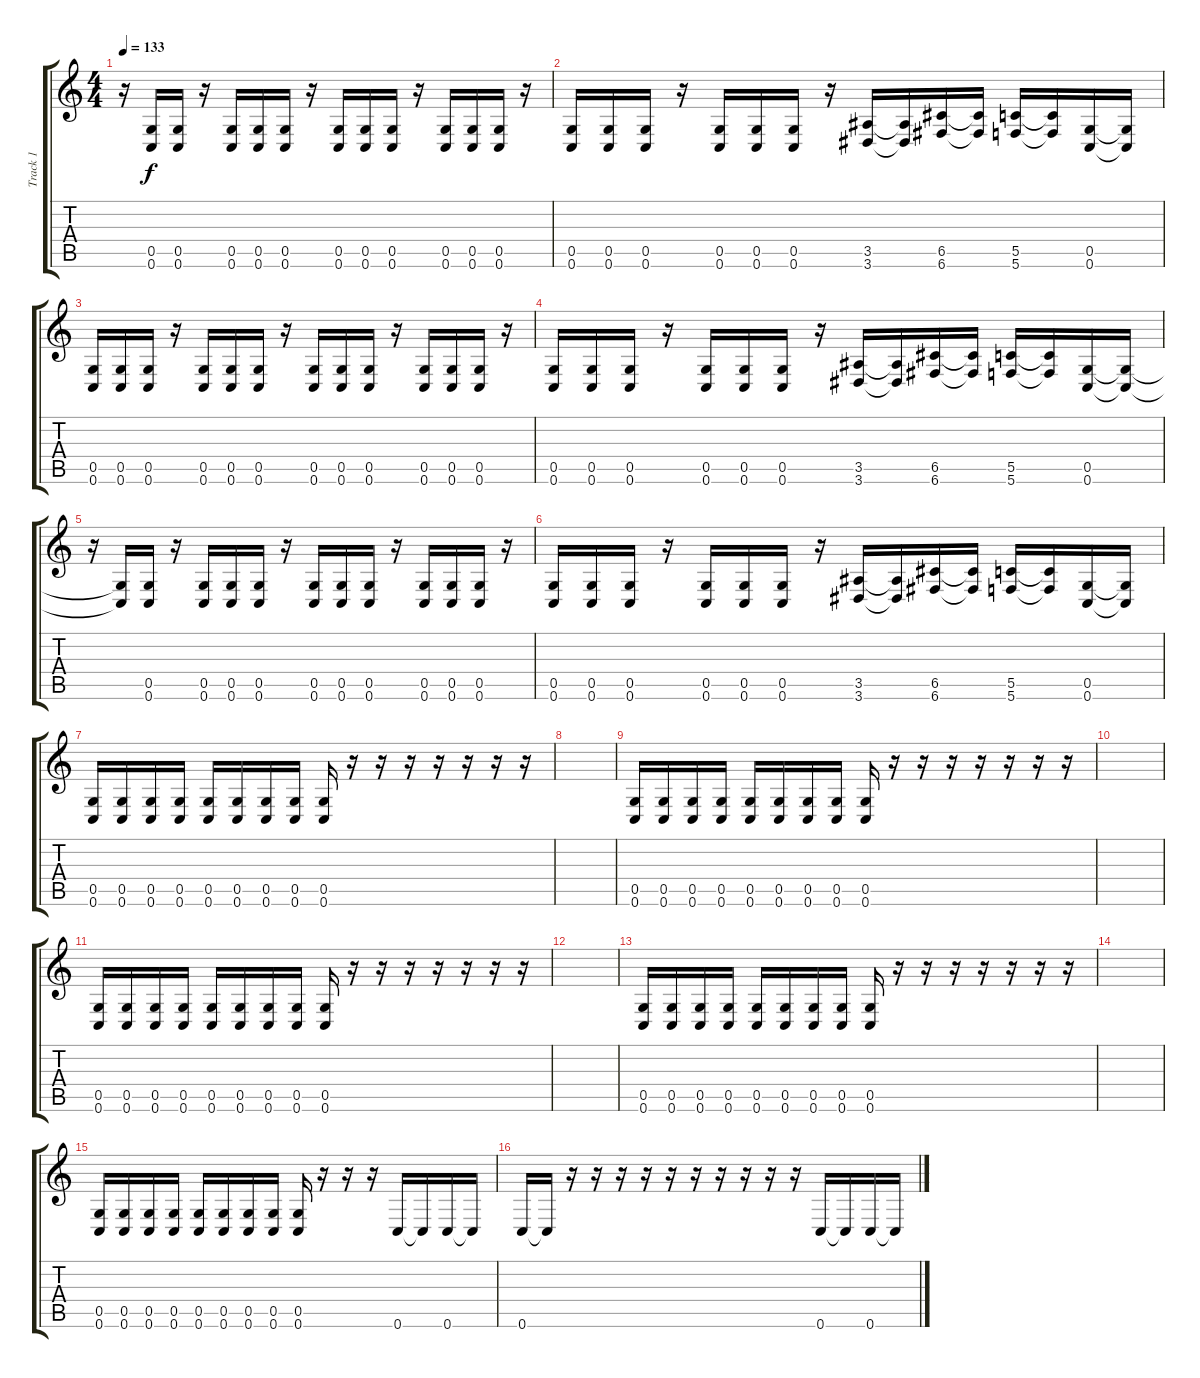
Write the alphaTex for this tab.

\track ("Track 1" "Track 1") {instrument distortionguitar}
\staff {score tabs}
\tuning (D4 A3 F3 C3 G2 C2) {hide}
\ts (4 4)
\tempo 133
\clef g2
\ks c
r.16{dy f} (0.5{t} 0.6{t}).16 (0.5 0.6).16 r.16 (0.5 0.6).16 (0.5 0.6).16 (0.5 0.6).16 r.16 (0.5 0.6).16 (0.5 0.6).16 (0.5 0.6).16 r.16 (0.5 0.6).16 (0.5 0.6).16 (0.5 0.6).16 r.16 |
(0.5 0.6).16 (0.5 0.6).16 (0.5 0.6).16 r.16 (0.5 0.6).16 (0.5 0.6).16 (0.5 0.6).16 r.16 (3.5 3.6).16 (3.5{t} 3.6{t}).16 (6.5 6.6).16 (6.5{t} 6.6{t}).16 (5.5 5.6).16 (5.5{t} 5.6{t}).16 (0.5 0.6).16 (0.5{t} 0.6{t}).16 |
(0.5 0.6).16 (0.5 0.6).16 (0.5 0.6).16 r.16 (0.5 0.6).16 (0.5 0.6).16 (0.5 0.6).16 r.16 (0.5 0.6).16 (0.5 0.6).16 (0.5 0.6).16 r.16 (0.5 0.6).16 (0.5 0.6).16 (0.5 0.6).16 r.16 |
(0.5 0.6).16 (0.5 0.6).16 (0.5 0.6).16 r.16 (0.5 0.6).16 (0.5 0.6).16 (0.5 0.6).16 r.16 (3.5 3.6).16 (3.5{t} 3.6{t}).16 (6.5 6.6).16 (6.5{t} 6.6{t}).16 (5.5 5.6).16 (5.5{t} 5.6{t}).16 (0.5 0.6).16 (0.5{t} 0.6{t}).16 |
r.16 (0.5{t} 0.6{t}).16 (0.5 0.6).16 r.16 (0.5 0.6).16 (0.5 0.6).16 (0.5 0.6).16 r.16 (0.5 0.6).16 (0.5 0.6).16 (0.5 0.6).16 r.16 (0.5 0.6).16 (0.5 0.6).16 (0.5 0.6).16 r.16 |
(0.5 0.6).16 (0.5 0.6).16 (0.5 0.6).16 r.16 (0.5 0.6).16 (0.5 0.6).16 (0.5 0.6).16 r.16 (3.5 3.6).16 (3.5{t} 3.6{t}).16 (6.5 6.6).16 (6.5{t} 6.6{t}).16 (5.5 5.6).16 (5.5{t} 5.6{t}).16 (0.5 0.6).16 (0.5{t} 0.6{t}).16 |
(0.5 0.6).16 (0.5 0.6).16 (0.5 0.6).16 (0.5 0.6).16 (0.5 0.6).16 (0.5 0.6).16 (0.5 0.6).16 (0.5 0.6).16 (0.5 0.6).16 r.16 r.16 r.16 r.16 r.16 r.16 r.16 |
|
(0.5 0.6).16 (0.5 0.6).16 (0.5 0.6).16 (0.5 0.6).16 (0.5 0.6).16 (0.5 0.6).16 (0.5 0.6).16 (0.5 0.6).16 (0.5 0.6).16 r.16 r.16 r.16 r.16 r.16 r.16 r.16 |
|
(0.5 0.6).16 (0.5 0.6).16 (0.5 0.6).16 (0.5 0.6).16 (0.5 0.6).16 (0.5 0.6).16 (0.5 0.6).16 (0.5 0.6).16 (0.5 0.6).16 r.16 r.16 r.16 r.16 r.16 r.16 r.16 |
|
(0.5 0.6).16 (0.5 0.6).16 (0.5 0.6).16 (0.5 0.6).16 (0.5 0.6).16 (0.5 0.6).16 (0.5 0.6).16 (0.5 0.6).16 (0.5 0.6).16 r.16 r.16 r.16 r.16 r.16 r.16 r.16 |
|
(0.5 0.6).16 (0.5 0.6).16 (0.5 0.6).16 (0.5 0.6).16 (0.5 0.6).16 (0.5 0.6).16 (0.5 0.6).16 (0.5 0.6).16 (0.5 0.6).16 r.16 r.16 r.16 0.6.16 0.6{t}.16 0.6.16 0.6{t}.16 |
0.6.16 0.6{t}.16 r.16 r.16 r.16 r.16 r.16 r.16 r.16 r.16 r.16 r.16 0.6.16 0.6{t}.16 0.6.16 0.6{t}.16
